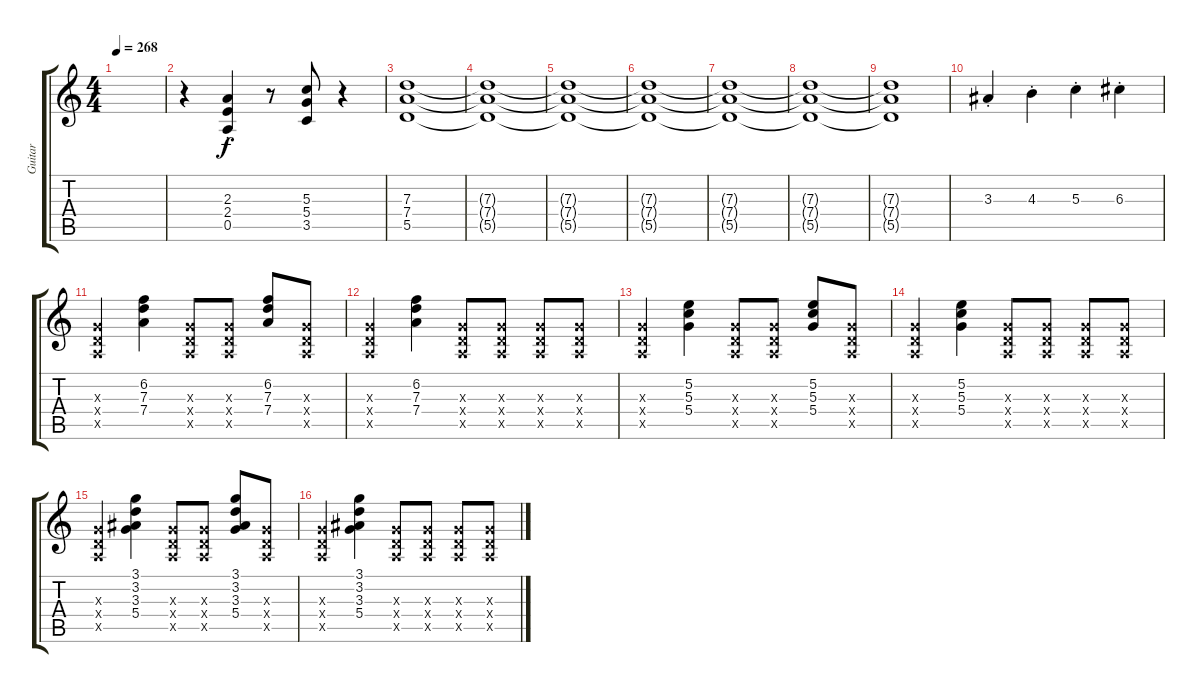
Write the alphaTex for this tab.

\track ("Guitar" "Guitar") {instrument distortionguitar}
\staff {score tabs}
\tuning (E4 B3 G3 D3 A2 E2) {hide}
\ts (4 4)
\tempo 268
\clef g2
\ks c
|
r.4{volume 12} (2.3{st} 2.4{st} 0.5{st}).4 r.8 (5.3 5.4 3.5).8 r.4 |
(7.3 7.4 5.5).1 |
(7.3{t} 7.4{t} 5.5{t}).1 |
(7.3{t} 7.4{t} 5.5{t}).1 |
(7.3{t} 7.4{t} 5.5{t}).1 |
(7.3{t} 7.4{t} 5.5{t}).1 |
(7.3{t} 7.4{t} 5.5{t}).1 |
(7.3{t} 7.4{t} 5.5{t}).1 |
3.3{st}.4 4.3{st}.4 5.3{st}.4 6.3{st}.4 |
(0.3{x} 0.4{x} 0.5{x}).4 (6.2 7.3 7.4).4 (0.3{x} 0.4{x} 0.5{x}).8 (0.3{x} 0.4{x} 0.5{x}).8 (6.2 7.3 7.4).8 (0.3{x} 0.4{x} 0.5{x}).8 |
(0.3{x} 0.4{x} 0.5{x}).4 (6.2 7.3 7.4).4 (0.3{x} 0.4{x} 0.5{x}).8 (0.3{x} 0.4{x} 0.5{x}).8 (0.3{x} 0.4{x} 0.5{x}).8 (0.3{x} 0.4{x} 0.5{x}).8 |
(0.3{x} 0.4{x} 0.5{x}).4 (5.2 5.3 5.4).4 (0.3{x} 0.4{x} 0.5{x}).8 (0.3{x} 0.4{x} 0.5{x}).8 (5.2 5.3 5.4).8 (0.3{x} 0.4{x} 0.5{x}).8 |
(0.3{x} 0.4{x} 0.5{x}).4 (5.2 5.3 5.4).4 (0.3{x} 0.4{x} 0.5{x}).8 (0.3{x} 0.4{x} 0.5{x}).8 (0.3{x} 0.4{x} 0.5{x}).8 (0.3{x} 0.4{x} 0.5{x}).8 |
(0.3{x} 0.4{x} 0.5{x}).4 (3.1 3.2 3.3 5.4).4 (0.3{x} 0.4{x} 0.5{x}).8 (0.3{x} 0.4{x} 0.5{x}).8 (3.1 3.2 3.3 5.4).8 (0.3{x} 0.4{x} 0.5{x}).8 |
(0.3{x} 0.4{x} 0.5{x}).4 (3.1 3.2 3.3 5.4).4 (0.3{x} 0.4{x} 0.5{x}).8 (0.3{x} 0.4{x} 0.5{x}).8 (0.3{x} 0.4{x} 0.5{x}).8 (0.3{x} 0.4{x} 0.5{x}).8
